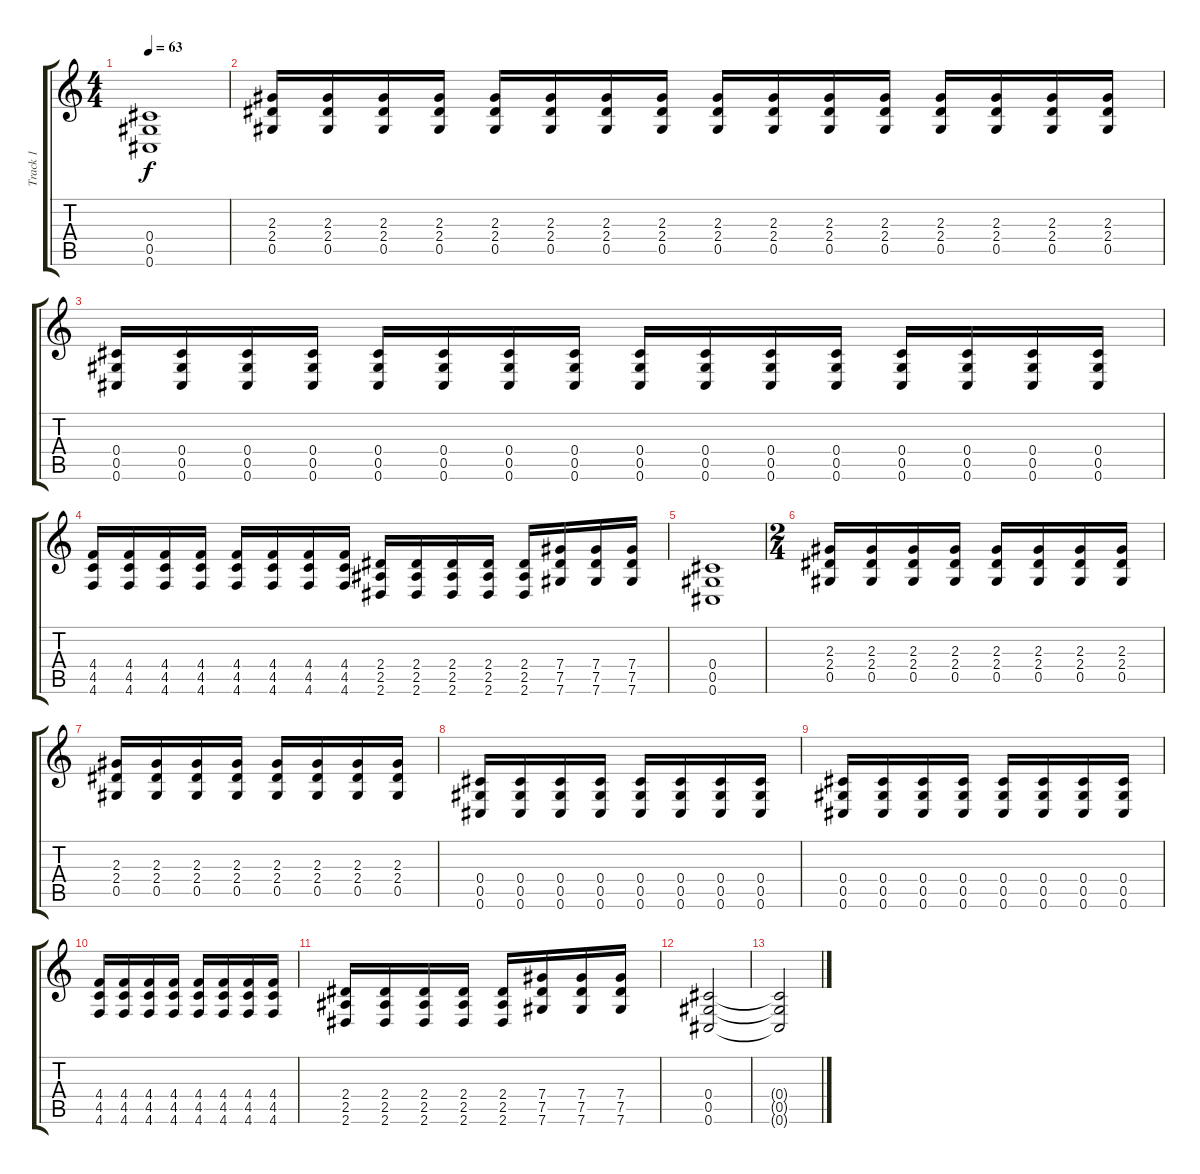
\track ("Track 1" "Track 1") {instrument distortionguitar}
\staff {score tabs}
\tuning (Eb4 Bb3 Gb3 Db3 Ab2 Db2) {hide}
\ts (4 4)
\tempo 63
\clef g2
\ks c
(0.4 0.5 0.6).1{dy f} |
(2.3 2.4 0.5).16{instrument distortionguitar} (2.3 2.4 0.5).16 (2.3 2.4 0.5).16 (2.3 2.4 0.5).16 (2.3 2.4 0.5).16 (2.3 2.4 0.5).16 (2.3 2.4 0.5).16 (2.3 2.4 0.5).16 (2.3 2.4 0.5).16 (2.3 2.4 0.5).16 (2.3 2.4 0.5).16 (2.3 2.4 0.5).16 (2.3 2.4 0.5).16 (2.3 2.4 0.5).16 (2.3 2.4 0.5).16 (2.3 2.4 0.5).16 |
(0.4 0.5 0.6).16 (0.4 0.5 0.6).16 (0.4 0.5 0.6).16 (0.4 0.5 0.6).16 (0.4 0.5 0.6).16 (0.4 0.5 0.6).16 (0.4 0.5 0.6).16 (0.4 0.5 0.6).16 (0.4 0.5 0.6).16 (0.4 0.5 0.6).16 (0.4 0.5 0.6).16 (0.4 0.5 0.6).16 (0.4 0.5 0.6).16 (0.4 0.5 0.6).16 (0.4 0.5 0.6).16 (0.4 0.5 0.6).16 |
(4.4 4.5 4.6).16 (4.4 4.5 4.6).16 (4.4 4.5 4.6).16 (4.4 4.5 4.6).16 (4.4 4.5 4.6).16 (4.4 4.5 4.6).16 (4.4 4.5 4.6).16 (4.4 4.5 4.6).16 (2.4 2.5 2.6).16 (2.4 2.5 2.6).16 (2.4 2.5 2.6).16 (2.4 2.5 2.6).16 (2.4 2.5 2.6).16 (7.4 7.5 7.6).16 (7.4 7.5 7.6).16 (7.4 7.5 7.6).16 |
(0.4 0.5 0.6).1 |
\ts (2 4)
(2.3 2.4 0.5).16 (2.3 2.4 0.5).16 (2.3 2.4 0.5).16 (2.3 2.4 0.5).16 (2.3 2.4 0.5).16 (2.3 2.4 0.5).16 (2.3 2.4 0.5).16 (2.3 2.4 0.5).16 |
(2.3 2.4 0.5).16 (2.3 2.4 0.5).16 (2.3 2.4 0.5).16 (2.3 2.4 0.5).16 (2.3 2.4 0.5).16 (2.3 2.4 0.5).16 (2.3 2.4 0.5).16 (2.3 2.4 0.5).16 |
(0.4 0.5 0.6).16 (0.4 0.5 0.6).16 (0.4 0.5 0.6).16 (0.4 0.5 0.6).16 (0.4 0.5 0.6).16 (0.4 0.5 0.6).16 (0.4 0.5 0.6).16 (0.4 0.5 0.6).16 |
(0.4 0.5 0.6).16 (0.4 0.5 0.6).16 (0.4 0.5 0.6).16 (0.4 0.5 0.6).16 (0.4 0.5 0.6).16 (0.4 0.5 0.6).16 (0.4 0.5 0.6).16 (0.4 0.5 0.6).16 |
(4.4 4.5 4.6).16 (4.4 4.5 4.6).16 (4.4 4.5 4.6).16 (4.4 4.5 4.6).16 (4.4 4.5 4.6).16 (4.4 4.5 4.6).16 (4.4 4.5 4.6).16 (4.4 4.5 4.6).16 |
(2.4 2.5 2.6).16 (2.4 2.5 2.6).16 (2.4 2.5 2.6).16 (2.4 2.5 2.6).16 (2.4 2.5 2.6).16 (7.4 7.5 7.6).16 (7.4 7.5 7.6).16 (7.4 7.5 7.6).16 |
(0.4 0.5 0.6).2 |
(0.4{t} 0.5{t} 0.6{t}).2
